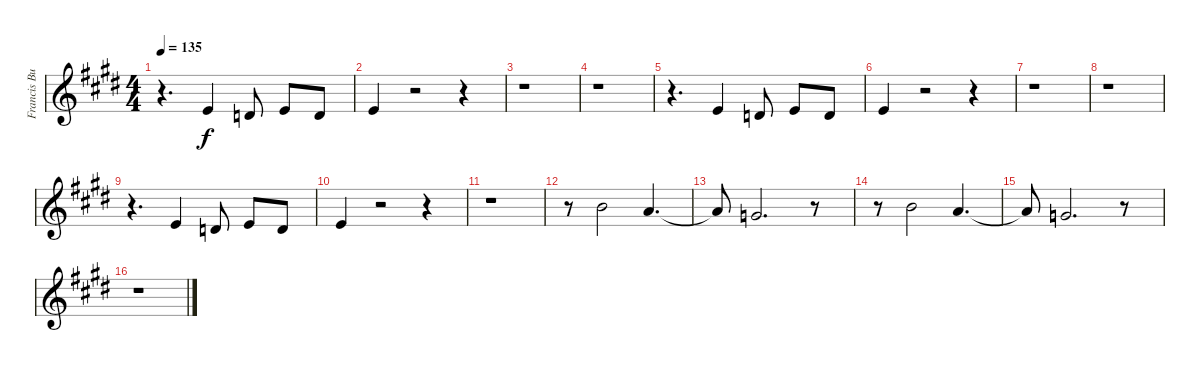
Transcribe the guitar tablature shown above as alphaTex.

\track ("Francis Buchholz Vocals" "Francis Bu") {instrument lead1square}
\staff {score}
\tuning (E4 B3 G3 D3 A2 E2) {hide}
\ts (4 4)
\tempo 135
\clef g2
\ks e
r.4{d dy f} 9.3.4 7.3.8 9.3.8 7.3.8 |
9.3.4 r.2 r.4 |
r.1 |
r.1 |
r.4{d} 9.3.4 7.3.8 9.3.8 7.3.8 |
9.3.4 r.2 r.4 |
r.1 |
r.1 |
r.4{d} 9.3.4 7.3.8 9.3.8 7.3.8 |
9.3.4 r.2 r.4 |
r.1 |
r.8 12.2.2{volume 10} 10.2.4{d} |
10.2{t}.8 12.3.2{d} r.8 |
r.8 12.2.2 10.2.4{d} |
10.2{t}.8 12.3.2{d} r.8 |
r.1
